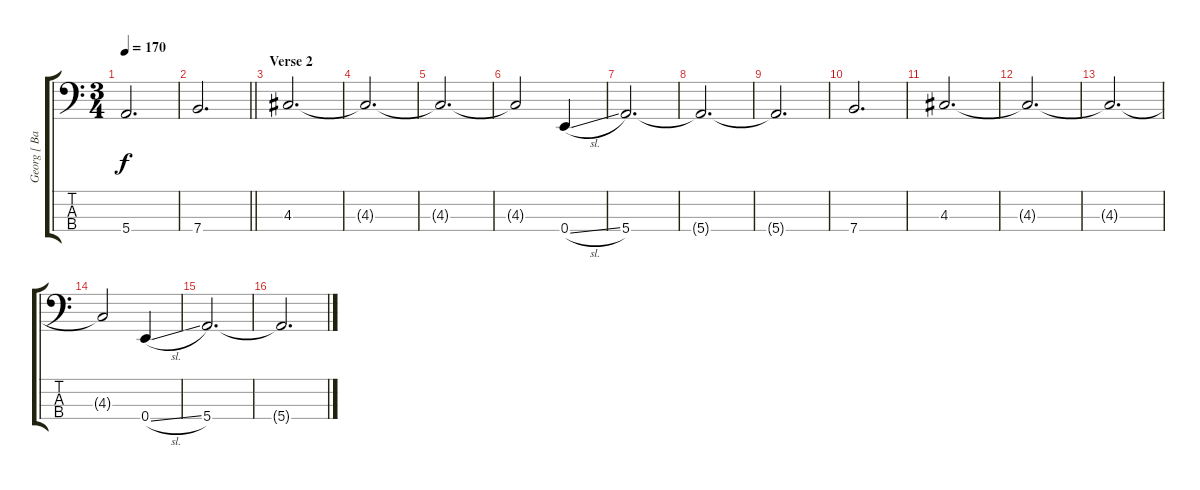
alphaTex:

\track ("Georg [ Bass ]" "Georg [ Ba") {instrument electricbassfinger}
\staff {score tabs}
\tuning (G2 D2 A1 E1) {hide}
\ts (3 4)
\tempo 170
\clef f4
\ks c
5.4{t}.2{d dy f} |
\barLineRight lightlight
7.4.2{d} |
\section ("" "Verse 2")
4.3.2{d} |
4.3{t}.2{d} |
4.3{t}.2{d} |
4.3{t}.2 0.4{sl}.4 |
5.4.2{d} |
5.4{t}.2{d} |
5.4{t}.2{d} |
7.4.2{d} |
4.3.2{d} |
4.3{t}.2{d} |
4.3{t}.2{d} |
4.3{t}.2 0.4{sl}.4 |
5.4.2{d} |
5.4{t}.2{d}
